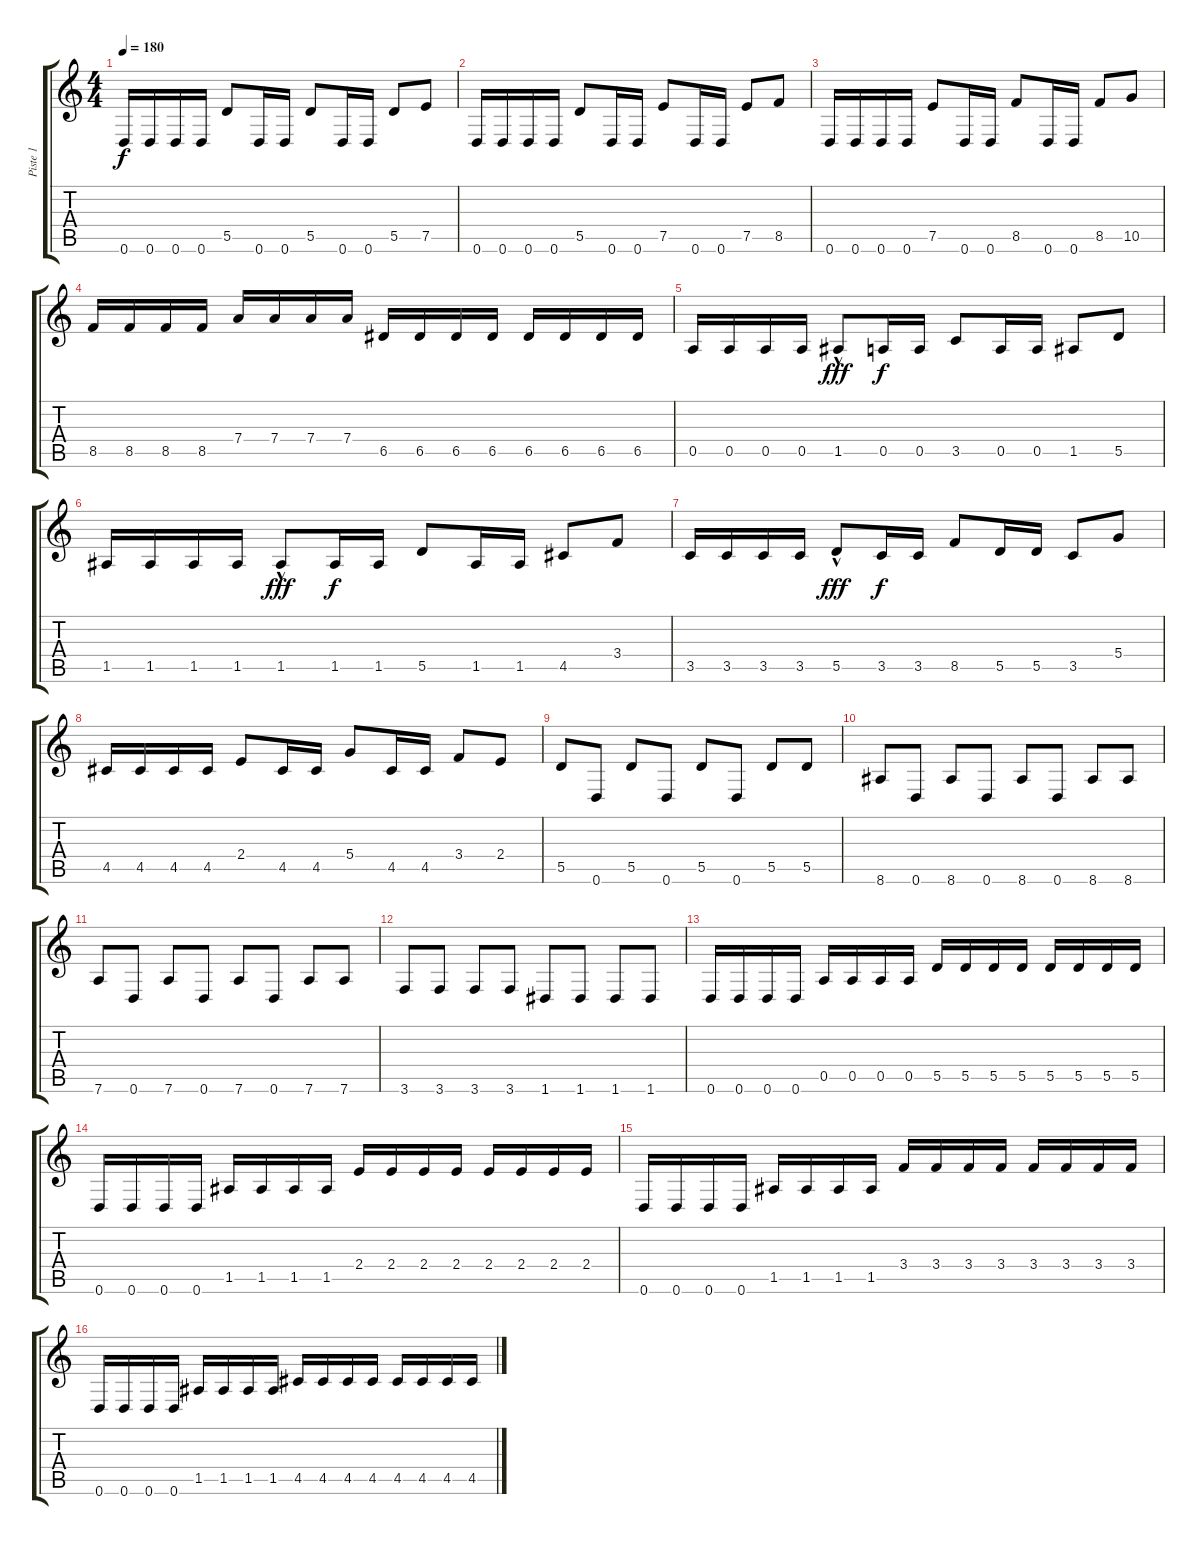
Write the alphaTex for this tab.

\track ("Piste 1" "Piste 1") {instrument distortionguitar}
\staff {score tabs}
\tuning (E4 B3 G3 D3 A2 D2) {hide}
\ts (4 4)
\tempo 180
\clef g2
\ks c
0.6.16{dy f} 0.6.16 0.6.16 0.6.16 5.5.8 0.6.16 0.6.16 5.5.8 0.6.16 0.6.16 5.5.8 7.5.8 |
0.6.16 0.6.16 0.6.16 0.6.16 5.5.8 0.6.16 0.6.16 7.5.8 0.6.16 0.6.16 7.5.8 8.5.8 |
0.6.16 0.6.16 0.6.16 0.6.16 7.5.8 0.6.16 0.6.16 8.5.8 0.6.16 0.6.16 8.5.8 10.5.8 |
8.5.16 8.5.16 8.5.16 8.5.16 7.4.16 7.4.16 7.4.16 7.4.16 6.5.16 6.5.16 6.5.16 6.5.16 6.5.16 6.5.16 6.5.16 6.5.16 |
0.5.16 0.5.16 0.5.16 0.5.16 1.5{hac}.8{dy fff} 0.5.16{dy f} 0.5.16 3.5.8 0.5.16 0.5.16 1.5.8 5.5.8 |
1.5.16 1.5.16 1.5.16 1.5.16 1.5{hac}.8{dy fff} 1.5.16{dy f} 1.5.16 5.5.8 1.5.16 1.5.16 4.5.8 3.4.8 |
3.5.16 3.5.16 3.5.16 3.5.16 5.5{hac}.8{dy fff} 3.5.16{dy f} 3.5.16 8.5.8 5.5.16 5.5.16 3.5.8 5.4.8 |
4.5.16 4.5.16 4.5.16 4.5.16 2.4.8 4.5.16 4.5.16 5.4.8 4.5.16 4.5.16 3.4.8 2.4.8 |
5.5.8 0.6.8 5.5.8 0.6.8 5.5.8 0.6.8 5.5.8 5.5.8 |
8.6.8 0.6.8 8.6.8 0.6.8 8.6.8 0.6.8 8.6.8 8.6.8 |
7.6.8 0.6.8 7.6.8 0.6.8 7.6.8 0.6.8 7.6.8 7.6.8 |
3.6.8 3.6.8 3.6.8 3.6.8 1.6.8 1.6.8 1.6.8 1.6.8 |
0.6.16 0.6.16 0.6.16 0.6.16 0.5.16 0.5.16 0.5.16 0.5.16 5.5.16 5.5.16 5.5.16 5.5.16 5.5.16 5.5.16 5.5.16 5.5.16 |
0.6.16 0.6.16 0.6.16 0.6.16 1.5.16 1.5.16 1.5.16 1.5.16 2.4.16 2.4.16 2.4.16 2.4.16 2.4.16 2.4.16 2.4.16 2.4.16 |
0.6.16 0.6.16 0.6.16 0.6.16 1.5.16 1.5.16 1.5.16 1.5.16 3.4.16 3.4.16 3.4.16 3.4.16 3.4.16 3.4.16 3.4.16 3.4.16 |
0.6.16 0.6.16 0.6.16 0.6.16 1.5.16 1.5.16 1.5.16 1.5.16 4.5.16 4.5.16 4.5.16 4.5.16 4.5.16 4.5.16 4.5.16 4.5.16
